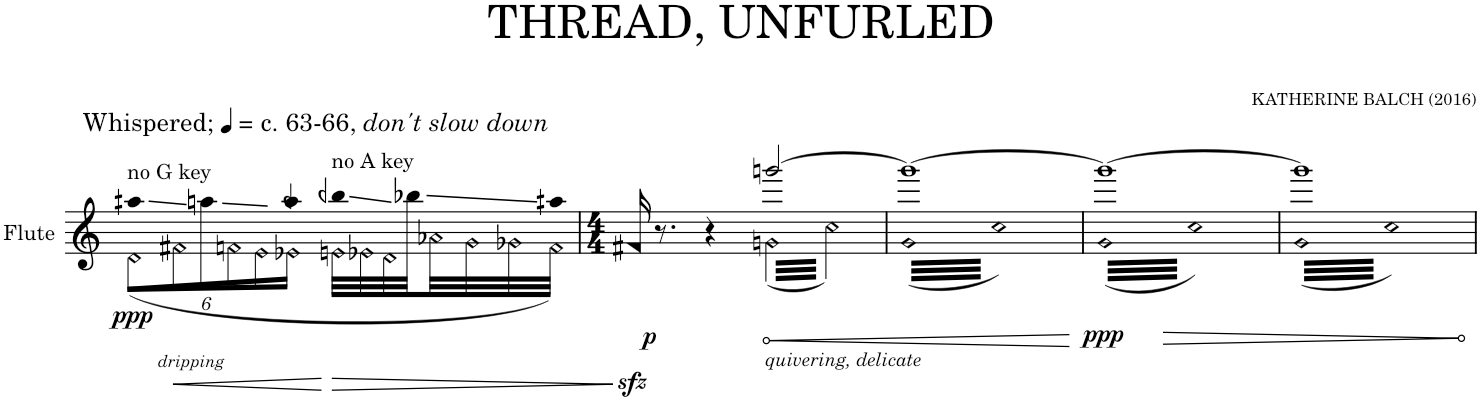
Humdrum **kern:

**kern	**dynam
*part1	*part1
*staff1	*staff1
*I"Flute	*
*I'Fl.	*
*clefG2	*
*k[]	*
*M2/4	*
*Xbrackettup	*
=1	=1
!LO:TX:a:t=Whispered;	!
!LO:TX:a:t=c. 63-66,	!
!LO:TX:a:i:t=don't slow down	!
!LO:TX:b:i:t=dripping	!
!LO:TX:a:t=no G key	!
!LO:N:head=open	!LO:DY:b
*^	*
(<24d\LL	16aan	ppp
!LO:N:head=open	!	!LO:HP:b
24f#X\	.	<
.	8ryy	.
24aan\	.	.
!LO:N:head=open	!	!
24fn\	.	.
!LO:N:head=open	!	!
24e\	.	.
.	16aan	.
!LO:N:head=open	!	!
24e-X\JJ	.	.
!LO:TX:a:t=no A key	!	!
!LO:N:head=open	!	!LO:HP:n=1:b
32en\LLL	32bbn	[ >
!LO:N:head=open	!	!
32e-X\	8.ryy	.
!LO:N:head=open	!	!
32d\	.	.
32bb-X\	.	.
!LO:N:head=open	!	!
32a-X\	.	.
!LO:N:head=open	!	!
32g\	.	.
!LO:N:head=open	!	!
32g-X\	.	.
!LO:N:head=open	!	!
32f\JJJ)	32aan	.
*v	*v	*
.	]
=2	=2
*M4/4	*
*^	*
!	!	!LO:DY:b
16f#X/	2ryy	sfz
!	!	!LO:DY:b
8.r	.	p
4r	.	.
!LO:TX:b:i:t=quivering, delicate	!	!
!	!LO:N:head=diamond	!LO:HP:b
*tremolo	*	*
[2gggn/	(64gn\LLLL	<
.	64cc\)	.
.	64gn\	.
.	64cc\)	.
.	64gn\	.
.	64cc\)	.
.	64gn\	.
.	64cc\)	.
.	64gn\	.
.	64cc\)	.
.	64gn\	.
.	64cc\)	.
.	64gn\	.
.	64cc\)	.
.	64gn\	.
.	64cc\)	.
!	!LO:N:head=diamond	!
.	64gn\	.
.	64cc\)	.
.	64gn\	.
.	64cc\)	.
.	64gn\	.
.	64cc\)	.
.	64gn\	.
.	64cc\)	.
.	64gn\	.
.	64cc\)	.
.	64gn\	.
.	64cc\)	.
.	64gn\	.
.	64cc\)	.
.	64gn\	.
.	64cc\)JJJJ	.
=3	=3	=3
!	!LO:N:head=diamond	!
1ggg_	(64gLLLL	.
.	64cc)	.
.	64g	.
.	64cc)	.
.	64g	.
.	64cc)	.
.	64g	.
.	64cc)	.
.	64g	.
.	64cc)	.
.	64g	.
.	64cc)	.
.	64g	.
.	64cc)	.
.	64g	.
.	64cc)	.
.	64g	.
.	64cc)	.
.	64g	.
.	64cc)	.
.	64g	.
.	64cc)	.
.	64g	.
.	64cc)	.
.	64g	.
.	64cc)	.
.	64g	.
.	64cc)	.
.	64g	.
.	64cc)	.
.	64g	.
.	64cc)	.
!	!LO:N:head=diamond	!
.	64g	.
.	64cc)	.
.	64g	.
.	64cc)	.
.	64g	.
.	64cc)	.
.	64g	.
.	64cc)	.
.	64g	.
.	64cc)	.
.	64g	.
.	64cc)	.
.	64g	.
.	64cc)	.
.	64g	.
.	64cc)	.
.	64g	.
.	64cc)	.
.	64g	.
.	64cc)	.
.	64g	.
.	64cc)	.
.	64g	.
.	64cc)	.
.	64g	.
.	64cc)	.
.	64g	.
.	64cc)	.
.	64g	.
.	64cc)	.
.	64g	.
.	64cc)JJJJ	.
*v	*v	*
.	[
=4	=4
*^	*
!	!LO:N:head=diamond	!LO:DY:b
1ggg_	(64gLLLL	ppp
.	64cc)	.
.	64g	.
.	64cc)	.
.	64g	.
.	64cc)	.
.	64g	.
.	64cc)	.
.	64g	.
.	64cc)	.
.	64g	.
.	64cc)	.
.	64g	.
.	64cc)	.
.	64g	.
.	64cc)	.
.	64g	.
.	64cc)	.
.	64g	.
.	64cc)	.
.	64g	.
.	64cc)	.
.	64g	.
.	64cc)	.
.	64g	.
.	64cc)	.
.	64g	.
.	64cc)	.
.	64g	.
.	64cc)	.
.	64g	.
.	64cc)	.
!	!LO:N:head=diamond	!LO:HP:b
.	64g	>
.	64cc)	.
.	64g	.
.	64cc)	.
.	64g	.
.	64cc)	.
.	64g	.
.	64cc)	.
.	64g	.
.	64cc)	.
.	64g	.
.	64cc)	.
.	64g	.
.	64cc)	.
.	64g	.
.	64cc)	.
.	64g	.
.	64cc)	.
.	64g	.
.	64cc)	.
.	64g	.
.	64cc)	.
.	64g	.
.	64cc)	.
.	64g	.
.	64cc)	.
.	64g	.
.	64cc)	.
.	64g	.
.	64cc)	.
.	64g	.
.	64cc)JJJJ	.
=5	=5	=5
!	!LO:N:head=diamond	!
1ggg]	(64gLLLL	.
.	64cc)	.
.	64g	.
.	64cc)	.
.	64g	.
.	64cc)	.
.	64g	.
.	64cc)	.
.	64g	.
.	64cc)	.
.	64g	.
.	64cc)	.
.	64g	.
.	64cc)	.
.	64g	.
.	64cc)	.
.	64g	.
.	64cc)	.
.	64g	.
.	64cc)	.
.	64g	.
.	64cc)	.
.	64g	.
.	64cc)	.
.	64g	.
.	64cc)	.
.	64g	.
.	64cc)	.
.	64g	.
.	64cc)	.
.	64g	.
.	64cc)	.
!	!LO:N:head=diamond	!
.	64g	.
.	64cc)	.
.	64g	.
.	64cc)	.
.	64g	.
.	64cc)	.
.	64g	.
.	64cc)	.
.	64g	.
.	64cc)	.
.	64g	.
.	64cc)	.
.	64g	.
.	64cc)	.
.	64g	.
.	64cc)	.
.	64g	.
.	64cc)	.
.	64g	.
.	64cc)	.
.	64g	.
.	64cc)	.
.	64g	.
.	64cc)	.
.	64g	.
.	64cc)	.
.	64g	.
.	64cc)	.
.	64g	.
.	64cc)	.
.	64g	.
.	64cc)JJJJ	.
*Xtremolo	*	*
*v	*v	*
.	]
.	.
.	.
.	.
.	.
.	.
.	.
.	.
.	.
.	.
.	.
.	.
.	.
.	.
.	.
.	.
.	.
.	.
.	.
.	.
.	.
.	.
.	.
.	.
.	.
.	.
.	.
.	.
.	.
.	.
.	.
.	.
=	=
*-	*-
